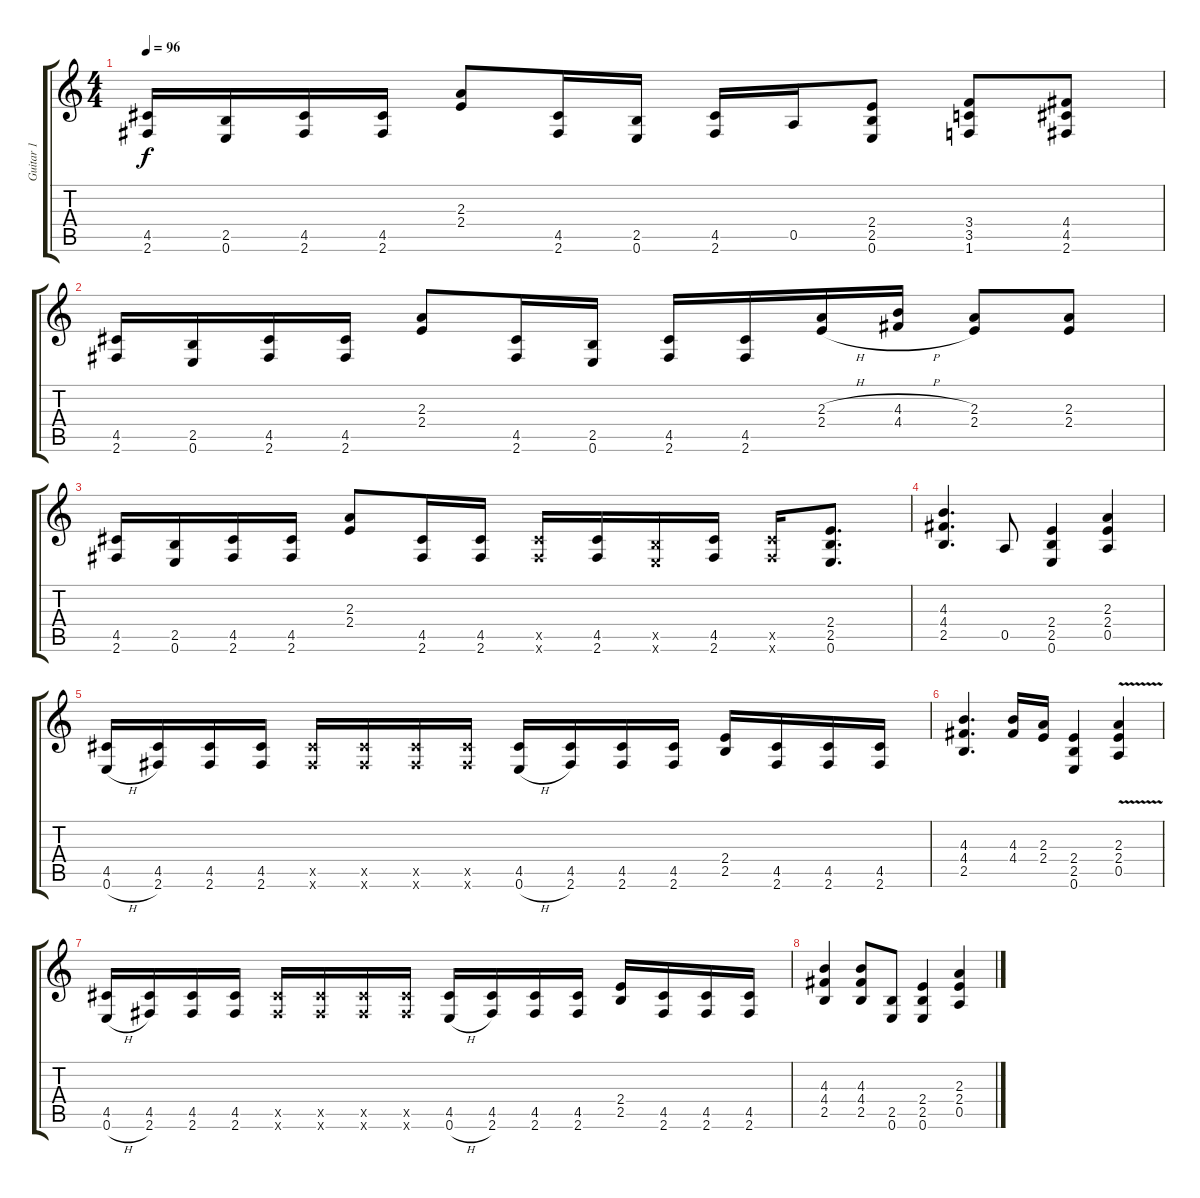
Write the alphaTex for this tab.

\track ("Guitar 1" "Guitar 1") {instrument acousticguitarsteel}
\staff {score tabs}
\tuning (E4 B3 G3 D3 A2 E2) {hide}
\ts (4 4)
\tempo 96
\clef g2
\ks c
(4.5 2.6).16{dy f} (2.5 0.6).16 (4.5 2.6).16 (4.5 2.6).16 (2.3 2.4).8 (4.5 2.6).16 (2.5 0.6).16 (4.5 2.6).16 0.5.16 (2.4 2.5 0.6).8 (3.4 3.5 1.6).8 (4.4 4.5 2.6).8 |
(4.5 2.6).16 (2.5 0.6).16 (4.5 2.6).16 (4.5 2.6).16 (2.3 2.4).8 (4.5 2.6).16 (2.5 0.6).16 (4.5 2.6).16 (4.5 2.6).16 (2.3{h} 2.4{h}).16 (4.3{h} 4.4{h}).16 (2.3 2.4).8 (2.3 2.4).8 |
(4.5 2.6).16 (2.5 0.6).16 (4.5 2.6).16 (4.5 2.6).16 (2.3 2.4).8 (4.5 2.6).16 (4.5 2.6).16 (4.5{x} 2.6{x}).16 (4.5 2.6).16 (2.5{x} 0.6{x}).16 (4.5 2.6).16 (4.5{x} 2.6{x}).16 (2.4 2.5 0.6).8{d} |
(4.3 4.4 2.5).4{d} 0.5.8 (2.4 2.5 0.6).4 (2.3 2.4 0.5).4 |
(4.5 0.6{h}).16 (4.5 2.6).16 (4.5 2.6).16 (4.5 2.6).16 (4.5{x} 2.6{x}).16 (4.5{x} 2.6{x}).16 (4.5{x} 2.6{x}).16 (4.5{x} 2.6{x}).16 (4.5 0.6{h}).16 (4.5 2.6).16 (4.5 2.6).16 (4.5 2.6).16 (2.4 2.5).16 (4.5 2.6).16 (4.5 2.6).16 (4.5 2.6).16 |
(4.3 4.4 2.5).4{d} (4.3 4.4).16 (2.3 2.4).16 (2.4 2.5 0.6).4 (2.3{v} 2.4 0.5).4 |
(4.5 0.6{h}).16 (4.5 2.6).16 (4.5 2.6).16 (4.5 2.6).16 (4.5{x} 2.6{x}).16 (4.5{x} 2.6{x}).16 (4.5{x} 2.6{x}).16 (4.5{x} 2.6{x}).16 (4.5 0.6{h}).16 (4.5 2.6).16 (4.5 2.6).16 (4.5 2.6).16 (2.4 2.5).16 (4.5 2.6).16 (4.5 2.6).16 (4.5 2.6).16 |
(4.3 4.4 2.5).4 (4.3 4.4 2.5).8 (2.5 0.6).8 (2.4 2.5 0.6).4 (2.3 2.4 0.5).4
